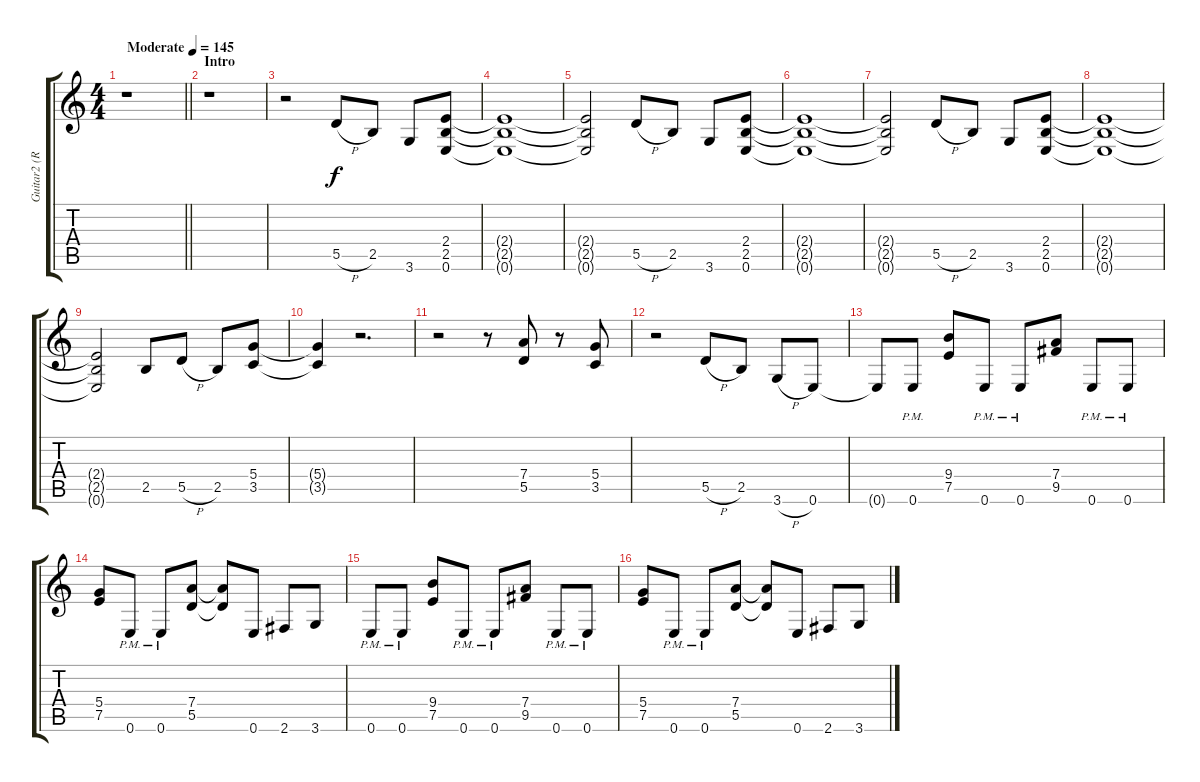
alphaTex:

\track ("Guitar2 (Rhythm)" "Guitar2 (R") {instrument distortionguitar}
\staff {score tabs}
\tuning (E4 B3 G3 D3 A2 E2) {hide}
\ts (4 4)
\tempo (145 "Moderate")
\clef g2
\barLineRight lightlight
\ks c
r.1{dy f instrument distortionguitar} |
\section ("" "Intro")
r.1 |
r.2 5.5{h}.8 2.5.8 3.6.8 (2.4 2.5 0.6).8 |
(2.4{t} 2.5{t} 0.6{t}).1{volume 4} |
(2.4{t} 2.5{t} 0.6{t}).2 5.5{h}.8{volume 11} 2.5.8 3.6.8 (2.4 2.5 0.6).8 |
(2.4{t} 2.5{t} 0.6{t}).1{volume 4} |
(2.4{t} 2.5{t} 0.6{t}).2 5.5{h}.8{volume 11} 2.5.8 3.6.8 (2.4 2.5 0.6).8 |
(2.4{t} 2.5{t} 0.6{t}).1{volume 4} |
(2.4{t} 2.5{t} 0.6{t}).2 2.5.8{volume 11} 5.5{h}.8 2.5.8 (5.4 3.5).8 |
(5.4{t} 3.5{t}).4 r.2{d} |
r.2 r.8 (7.4 5.5).8 r.8 (5.4 3.5).8 |
r.2 5.5{h}.8 2.5.8 3.6{h}.8 0.6.8 |
0.6{t}.8 0.6{pm}.8 (9.4 7.5).8 0.6{pm}.8 0.6{pm}.8 (7.4 9.5).8 0.6{pm}.8 0.6{pm}.8 |
(5.4 7.5).8 0.6{pm}.8 0.6{pm}.8 (7.4 5.5).8 (7.4{t} 5.5{t}).8 0.6.8 2.6.8 3.6.8 |
0.6{pm}.8 0.6{pm}.8 (9.4 7.5).8 0.6{pm}.8 0.6{pm}.8 (7.4 9.5).8 0.6{pm}.8 0.6{pm}.8 |
(5.4 7.5).8 0.6{pm}.8 0.6{pm}.8 (7.4 5.5).8 (7.4{t} 5.5{t}).8 0.6.8 2.6.8 3.6.8
